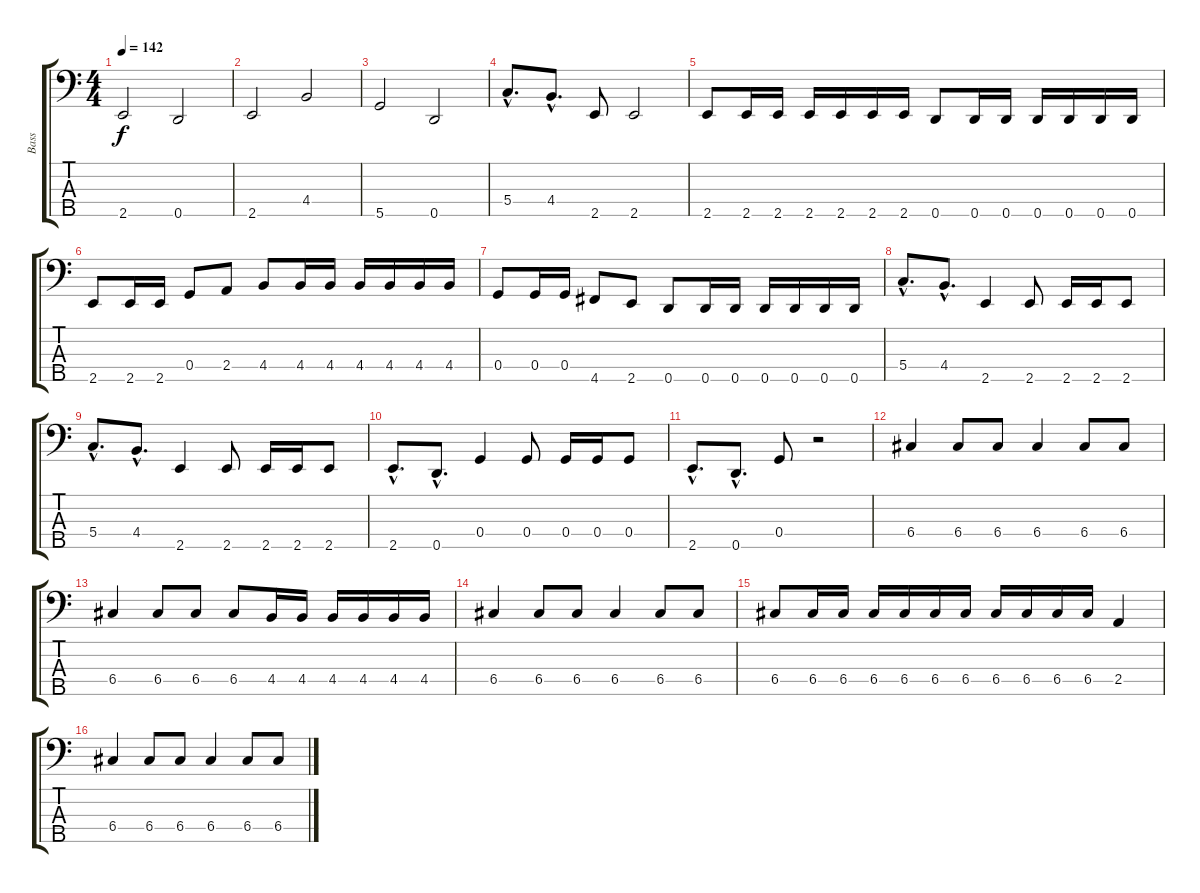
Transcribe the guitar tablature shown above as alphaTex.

\track ("Bass" "Bass") {instrument electricbassfinger}
\staff {score tabs}
\tuning (A2 F2 C2 G1 D1) {hide}
\ts (4 4)
\tempo 142
\clef f4
\ks c
2.5.2{dy f} 0.5.2 |
2.5.2 4.4.2 |
5.5.2 0.5.2 |
5.4{hac}.8{d} 4.4{hac}.8{d} 2.5.8 2.5.2 |
2.5.8 2.5.16 2.5.16 2.5.16 2.5.16 2.5.16 2.5.16 0.5.8 0.5.16 0.5.16 0.5.16 0.5.16 0.5.16 0.5.16 |
2.5.8 2.5.16 2.5.16 0.4.8 2.4.8 4.4.8 4.4.16 4.4.16 4.4.16 4.4.16 4.4.16 4.4.16 |
0.4.8 0.4.16 0.4.16 4.5.8 2.5.8 0.5.8 0.5.16 0.5.16 0.5.16 0.5.16 0.5.16 0.5.16 |
5.4{hac}.8{d} 4.4{hac}.8{d} 2.5.4 2.5.8 2.5.16 2.5.16 2.5.8 |
5.4{hac}.8{d} 4.4{hac}.8{d} 2.5.4 2.5.8 2.5.16 2.5.16 2.5.8 |
2.5{hac}.8{d} 0.5{hac}.8{d} 0.4.4 0.4.8 0.4.16 0.4.16 0.4.8 |
2.5{hac}.8{d} 0.5{hac}.8{d} 0.4.8 r.2 |
6.4.4 6.4.8 6.4.8 6.4.4 6.4.8 6.4.8 |
6.4.4 6.4.8 6.4.8 6.4.8 4.4.16 4.4.16 4.4.16 4.4.16 4.4.16 4.4.16 |
6.4.4 6.4.8 6.4.8 6.4.4 6.4.8 6.4.8 |
6.4.8 6.4.16 6.4.16 6.4.16 6.4.16 6.4.16 6.4.16 6.4.16 6.4.16 6.4.16 6.4.16 2.4.4 |
6.4.4 6.4.8 6.4.8 6.4.4 6.4.8 6.4.8
